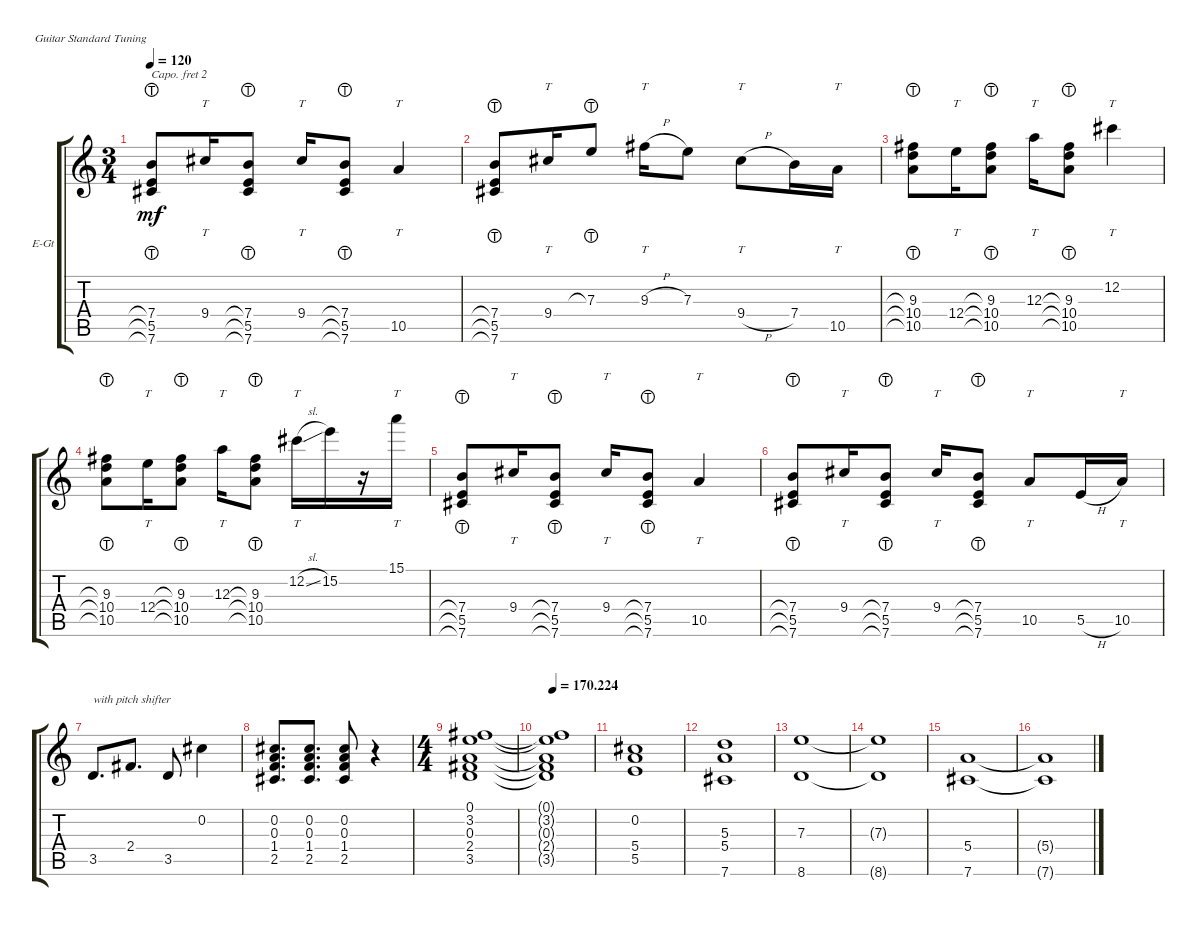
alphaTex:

\defaultSystemsLayout 4
\bracketExtendMode groupsimilarinstruments
\firstSystemTrackNameOrientation horizontal
\otherSystemsTrackNameOrientation horizontal
\track ("Electric Guitar(Left)" "E-Gt") {instrument electricguitarclean}
\staff {score tabs}
\capo 2
\tuning (E4 B3 G3 D3 A2 E2)
\ts (3 4)
\tempo 120
\clef g2
\ks c
(5.5{lht} 7.4{lht} 7.6{lht}).8{dy mf} 9.4.16{tt} (5.5{lht} 7.4{lht} 7.6{lht}).8 9.4.16{tt} (5.5{lht} 7.4{lht} 7.6{lht}).8 10.5.4{tt} |
(5.5{lht} 7.4{lht} 7.6{lht}).8 9.4.16{tt} 7.3{lht}.8 9.3{h}.16{tt} 7.3.8 9.4{h}.8{tt} 7.4.16 10.5.16{tt} |
(10.5{lht} 10.4{lht} 9.3{lht}).8 12.4.16{tt} (10.5{lht} 10.4{lht} 9.3{lht}).8 12.3.16{tt} (10.5{lht} 10.4{lht} 9.3{lht}).8 12.2.4{tt} |
(10.5{lht} 10.4{lht} 9.3{lht}).8 12.4.16{tt} (10.5{lht} 10.4{lht} 9.3{lht}).8 12.3.16{tt} (10.5{lht} 10.4{lht} 9.3{lht}).8 12.2{sl}.16{tt} 15.2.16 r.16 15.1.16{tt} |
(5.5{lht} 7.4{lht} 7.6{lht}).8 9.4.16{tt} (5.5{lht} 7.4{lht} 7.6{lht}).8 9.4.16{tt} (5.5{lht} 7.4{lht} 7.6{lht}).8 10.5.4{tt} |
(5.5{lht} 7.4{lht} 7.6{lht}).8 9.4.16{tt} (5.5{lht} 7.4{lht} 7.6{lht}).8 9.4.16{tt} (5.5{lht} 7.4{lht} 7.6{lht}).8 10.5.8{tt} 5.5{h}.16 10.5.16{tt} |
3.5.8{d txt "with pitch shifter"} 2.4.8{d} 3.5.8 0.2.4 |
(1.4 0.3 0.2 2.5).8{d} (1.4 0.3 0.2 2.5).8{d} (1.4 0.3 0.2 2.5).8 r.4 |
\ts (4 4)
(3.5 2.4 0.3 3.2 0.1).1 |
\tempo
170.224 (3.5{t} 2.4{t} 0.3{t} 3.2{t} 0.1{t}).1 |
(5.5 0.2 5.4).1 |
(5.4 5.3 7.6).1 |
(7.3 8.6).1 |
(7.3{t} 8.6{t}).1 |
(5.4 7.6).1 |
(5.4{t} 7.6{t}).1
